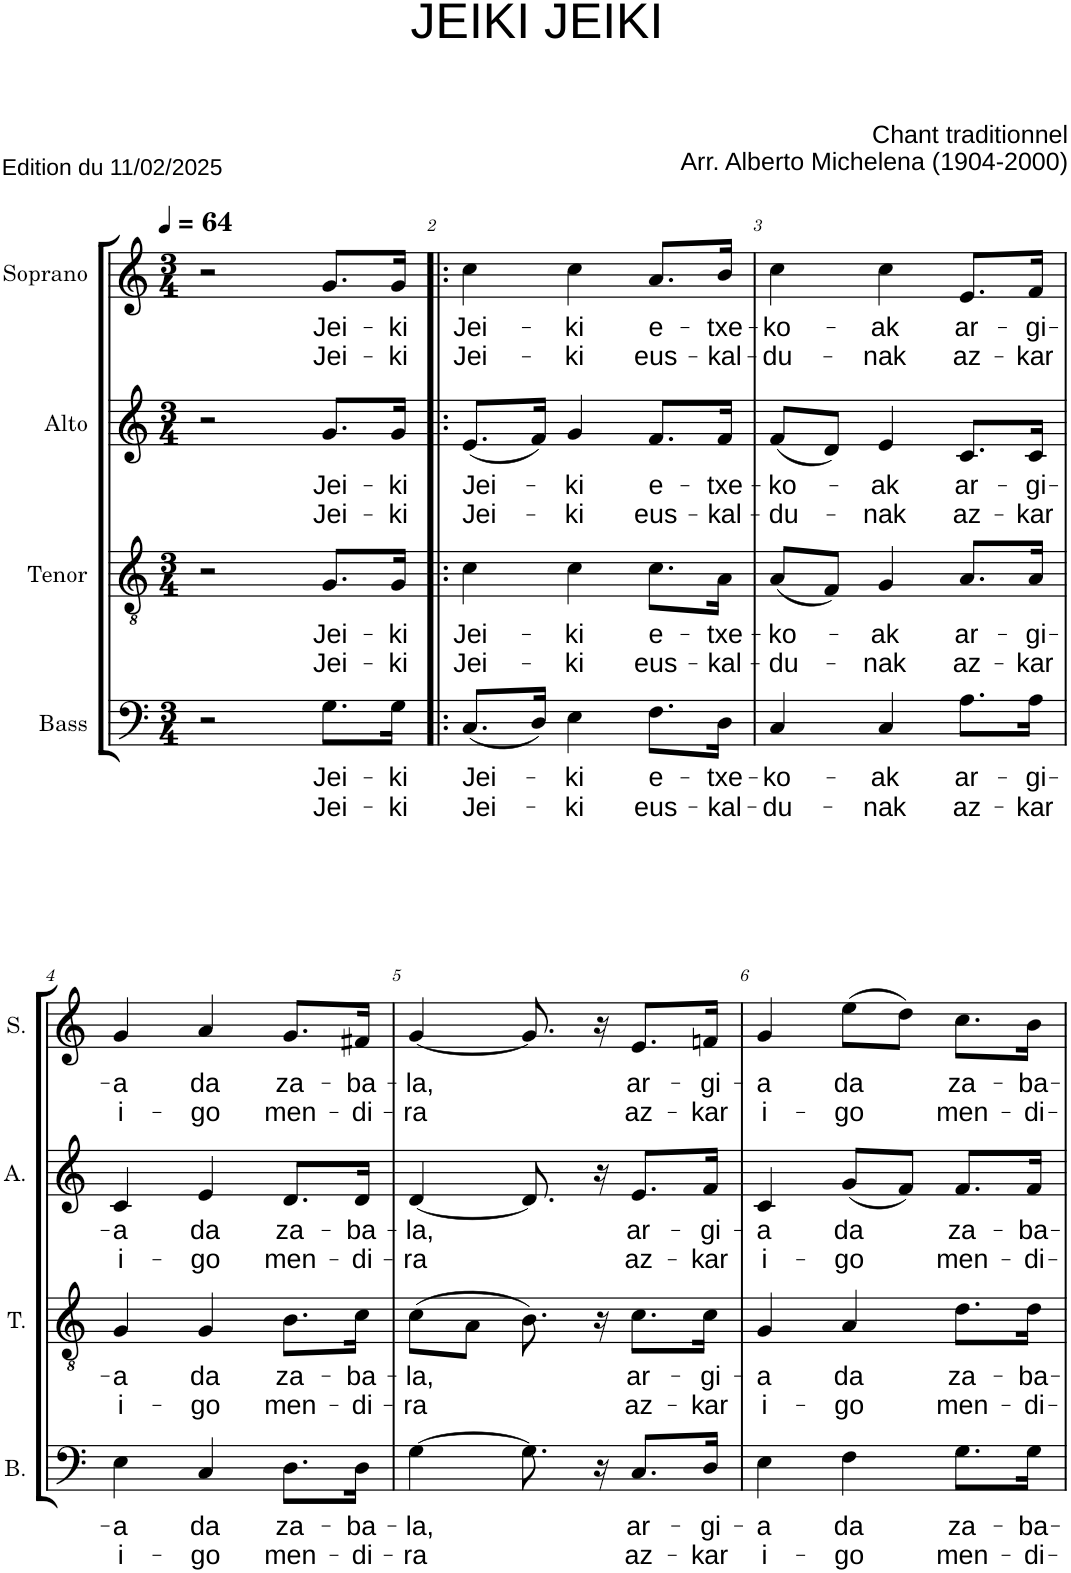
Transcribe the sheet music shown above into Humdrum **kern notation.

**kern	**text	**text	**kern	**text	**text	**kern	**text	**text	**kern	**text	**text
*part4	*part4	*part4	*part3	*part3	*part3	*part2	*part2	*part2	*part1	*part1	*part1
*staff4	*staff4	*staff4	*staff3	*staff3	*staff3	*staff2	*staff2	*staff2	*staff1	*staff1	*staff1
*I"Bass	*	*	*I"Tenor	*	*	*I"Alto	*	*	*I"Soprano	*	*
*I'B.	*	*	*I'T.	*	*	*I'A.	*	*	*I'S.	*	*
*clefF4	*	*	*clefGv2	*	*	*clefG2	*	*	*clefG2	*	*
*k[]	*	*	*k[]	*	*	*k[]	*	*	*k[]	*	*
*M3/4	*	*	*M3/4	*	*	*M3/4	*	*	*M3/4	*	*
*MM64	*	*	*MM64	*	*	*MM64	*	*	*MM64	*	*
=1	=1	=1	=1	=1	=1	=1	=1	=1	=1	=1	=1
2r	.	.	2r	.	.	2r	.	.	2r	.	.
!	!LO:LY:b	!LO:LY:b	!	!LO:LY:b	!LO:LY:b	!	!LO:LY:b	!LO:LY:b	!	!LO:LY:b	!LO:LY:b
8.G\L	Jei-	Jei-	8.G/L	Jei-	Jei-	8.g/L	Jei-	Jei-	8.g/L	Jei-	Jei-
!	!LO:LY:b	!LO:LY:b	!	!LO:LY:b	!LO:LY:b	!	!LO:LY:b	!LO:LY:b	!	!LO:LY:b	!LO:LY:b
16G\Jk	-ki	-ki	16G/Jk	-ki	-ki	16g/Jk	-ki	-ki	16g/Jk	-ki	-ki
=2!|:	=2!|:	=2!|:	=2!|:	=2!|:	=2!|:	=2!|:	=2!|:	=2!|:	=2!|:	=2!|:	=2!|:
!	!LO:LY:b	!LO:LY:b	!	!LO:LY:b	!LO:LY:b	!	!LO:LY:b	!LO:LY:b	!	!LO:LY:b	!LO:LY:b
(8.C/L	Jei-	Jei-	4c\	Jei-	Jei-	(8.e/L	Jei-	Jei-	4cc\	Jei-	Jei-
16D/Jk)	.	.	.	.	.	16f/Jk)	.	.	.	.	.
!	!LO:LY:b	!LO:LY:b	!	!LO:LY:b	!LO:LY:b	!	!LO:LY:b	!LO:LY:b	!	!LO:LY:b	!LO:LY:b
4E\	-ki	-ki	4c\	-ki	-ki	4g/	-ki	-ki	4cc\	-ki	-ki
!	!LO:LY:b	!LO:LY:b	!	!LO:LY:b	!LO:LY:b	!	!LO:LY:b	!LO:LY:b	!	!LO:LY:b	!LO:LY:b
8.F\L	e-	eus-	8.c\L	e-	eus-	8.f/L	e-	eus-	8.a/L	e-	eus-
!	!LO:LY:b	!LO:LY:b	!	!LO:LY:b	!LO:LY:b	!	!LO:LY:b	!LO:LY:b	!	!LO:LY:b	!LO:LY:b
16D\Jk	-txe-	-kal-	16A\Jk	-txe-	-kal-	16f/Jk	-txe-	-kal-	16b/Jk	-txe-	-kal-
=3	=3	=3	=3	=3	=3	=3	=3	=3	=3	=3	=3
!	!LO:LY:b	!LO:LY:b	!	!LO:LY:b	!LO:LY:b	!	!LO:LY:b	!LO:LY:b	!	!LO:LY:b	!LO:LY:b
4C/	-ko-	-du-	(8A/L	-ko-	-du-	(8f/L	-ko-	-du-	4cc\	-ko-	-du-
.	.	.	8F/J)	.	.	8d/J)	.	.	.	.	.
!	!LO:LY:b	!LO:LY:b	!	!LO:LY:b	!LO:LY:b	!	!LO:LY:b	!LO:LY:b	!	!LO:LY:b	!LO:LY:b
4C/	-ak	-nak	4G/	-ak	-nak	4e/	-ak	-nak	4cc\	-ak	-nak
!	!LO:LY:b	!LO:LY:b	!	!LO:LY:b	!LO:LY:b	!	!LO:LY:b	!LO:LY:b	!	!LO:LY:b	!LO:LY:b
8.A\L	ar-	az-	8.A/L	ar-	az-	8.c/L	ar-	az-	8.e/L	ar-	az-
!	!LO:LY:b	!LO:LY:b	!	!LO:LY:b	!LO:LY:b	!	!LO:LY:b	!LO:LY:b	!	!LO:LY:b	!LO:LY:b
16A\Jk	-gi-	-kar	16A/Jk	-gi-	-kar	16c/Jk	-gi-	-kar	16f/Jk	-gi-	-kar
!!LO:LB:g=z
=4	=4	=4	=4	=4	=4	=4	=4	=4	=4	=4	=4
!	!LO:LY:b	!LO:LY:b	!	!LO:LY:b	!LO:LY:b	!	!LO:LY:b	!LO:LY:b	!	!LO:LY:b	!LO:LY:b
4E\	-a	i-	4G/	-a	i-	4c/	-a	i-	4g/	-a	i-
!	!LO:LY:b	!LO:LY:b	!	!LO:LY:b	!LO:LY:b	!	!LO:LY:b	!LO:LY:b	!	!LO:LY:b	!LO:LY:b
4C/	da	-go	4G/	da	-go	4e/	da	-go	4a/	da	-go
!	!LO:LY:b	!LO:LY:b	!	!LO:LY:b	!LO:LY:b	!	!LO:LY:b	!LO:LY:b	!	!LO:LY:b	!LO:LY:b
8.D\L	za-	men-	8.B\L	za-	men-	8.d/L	za-	men-	8.g/L	za-	men-
!	!LO:LY:b	!LO:LY:b	!	!LO:LY:b	!LO:LY:b	!	!LO:LY:b	!LO:LY:b	!	!LO:LY:b	!LO:LY:b
16D\Jk	-ba-	-di-	16c\Jk	-ba-	-di-	16d/Jk	-ba-	-di-	16f#X/Jk	-ba-	-di-
=5	=5	=5	=5	=5	=5	=5	=5	=5	=5	=5	=5
!	!LO:LY:b	!LO:LY:b	!	!LO:LY:b	!LO:LY:b	!	!LO:LY:b	!LO:LY:b	!	!LO:LY:b	!LO:LY:b
[4G\	-la,	-ra	(8c\L	-la,	-ra	[4d/	-la,	-ra	[4g/	-la,	-ra
.	.	.	8A\J	.	.	.	.	.	.	.	.
8.G\]	.	.	8.B\)	.	.	8.d/]	.	.	8.g/]	.	.
16r	.	.	16r	.	.	16r	.	.	16r	.	.
!	!LO:LY:b	!LO:LY:b	!	!LO:LY:b	!LO:LY:b	!	!LO:LY:b	!LO:LY:b	!	!LO:LY:b	!LO:LY:b
8.C/L	ar-	az-	8.c\L	ar-	az-	8.e/L	ar-	az-	8.e/L	ar-	az-
!	!LO:LY:b	!LO:LY:b	!	!LO:LY:b	!LO:LY:b	!	!LO:LY:b	!LO:LY:b	!	!LO:LY:b	!LO:LY:b
16D/Jk	-gi-	-kar	16c\Jk	-gi-	-kar	16f/Jk	-gi-	-kar	16fn/Jk	-gi-	-kar
=6	=6	=6	=6	=6	=6	=6	=6	=6	=6	=6	=6
!	!LO:LY:b	!LO:LY:b	!	!LO:LY:b	!LO:LY:b	!	!LO:LY:b	!LO:LY:b	!	!LO:LY:b	!LO:LY:b
4E\	-a	i-	4G/	-a	i-	4c/	-a	i-	4g/	-a	i-
!	!LO:LY:b	!LO:LY:b	!	!LO:LY:b	!LO:LY:b	!	!LO:LY:b	!LO:LY:b	!	!LO:LY:b	!LO:LY:b
4F\	da	-go	4A/	da	-go	(8g/L	da	-go	(8ee\L	da	-go
.	.	.	.	.	.	8f/J)	.	.	8dd\J)	.	.
!	!LO:LY:b	!LO:LY:b	!	!LO:LY:b	!LO:LY:b	!	!LO:LY:b	!LO:LY:b	!	!LO:LY:b	!LO:LY:b
8.G\L	za-	men-	8.d\L	za-	men-	8.f/L	za-	men-	8.cc\L	za-	men-
!	!LO:LY:b	!LO:LY:b	!	!LO:LY:b	!LO:LY:b	!	!LO:LY:b	!LO:LY:b	!	!LO:LY:b	!LO:LY:b
16G\Jk	-ba-	-di-	16d\Jk	-ba-	-di-	16f/Jk	-ba-	-di-	16b\Jk	-ba-	-di-
=	=	=	=	=	=	=	=	=	=	=	=
*-	*-	*-	*-	*-	*-	*-	*-	*-	*-	*-	*-
